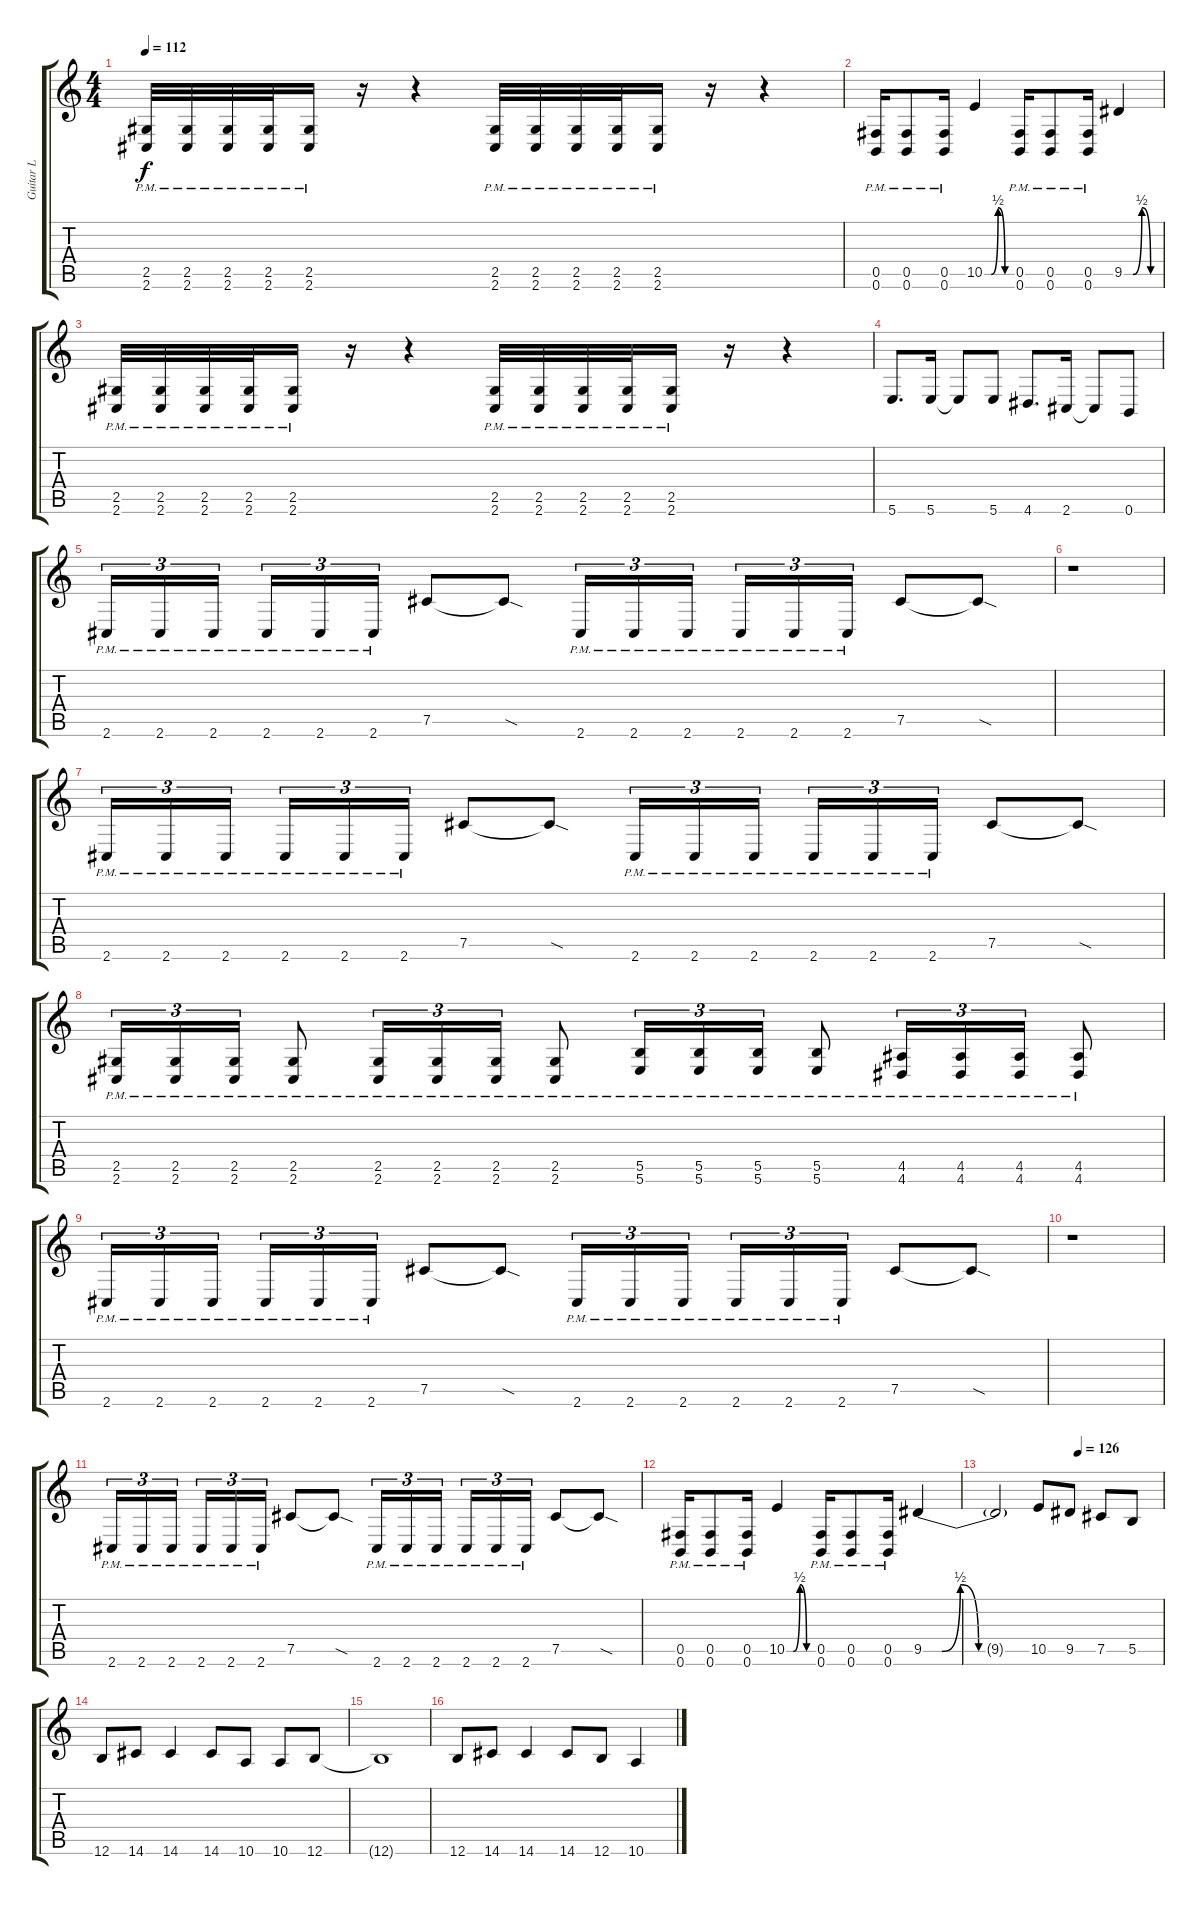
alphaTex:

\track ("Guitar L" "Guitar L") {instrument distortionguitar}
\staff {score tabs}
\tuning (Db4 Ab3 E3 B2 Gb2 B1) {hide}
\ts (4 4)
\tempo 112
\clef g2
\ks c
(2.5{pm} 2.6{pm}).32{dy f} (2.5{pm} 2.6{pm}).32 (2.5{pm} 2.6{pm}).32 (2.5{pm} 2.6{pm}).32 (2.5{pm} 2.6{pm}).16 r.16 r.4 (2.5{pm} 2.6{pm}).32 (2.5{pm} 2.6{pm}).32 (2.5{pm} 2.6{pm}).32 (2.5{pm} 2.6{pm}).32 (2.5{pm} 2.6{pm}).16 r.16 r.4 |
(0.5{pm} 0.6{pm}).16 (0.5{pm} 0.6{pm}).8 (0.5{pm} 0.6{pm}).16 10.5{be (custom 0 0 15 0 30 2 45 0 60 0)}.4 (0.5{pm} 0.6{pm}).16 (0.5{pm} 0.6{pm}).8 (0.5{pm} 0.6{pm}).16 9.5{be (custom 0 0 15 0 30 2 45 0 60 0)}.4 |
(2.5{pm} 2.6{pm}).32 (2.5{pm} 2.6{pm}).32 (2.5{pm} 2.6{pm}).32 (2.5{pm} 2.6{pm}).32 (2.5{pm} 2.6{pm}).16 r.16 r.4 (2.5{pm} 2.6{pm}).32 (2.5{pm} 2.6{pm}).32 (2.5{pm} 2.6{pm}).32 (2.5{pm} 2.6{pm}).32 (2.5{pm} 2.6{pm}).16 r.16 r.4 |
5.6.8{d} 5.6.16 5.6{t}.8 5.6.8 4.6.8{d} 2.6.16 2.6{t}.8 0.6.8 |
2.6{pm}.16{tu (3 2)} 2.6{pm}.16{tu (3 2)} 2.6{pm}.16{tu (3 2) beam splitsecondary} 2.6{pm}.16{tu (3 2)} 2.6{pm}.16{tu (3 2)} 2.6{pm}.16{tu (3 2)} 7.5.8 7.5{sod t}.8 2.6{pm}.16{tu (3 2)} 2.6{pm}.16{tu (3 2)} 2.6{pm}.16{tu (3 2) beam splitsecondary} 2.6{pm}.16{tu (3 2)} 2.6{pm}.16{tu (3 2)} 2.6{pm}.16{tu (3 2)} 7.5.8 7.5{sod t}.8 |
r.1 |
2.6{pm}.16{tu (3 2)} 2.6{pm}.16{tu (3 2)} 2.6{pm}.16{tu (3 2) beam splitsecondary} 2.6{pm}.16{tu (3 2)} 2.6{pm}.16{tu (3 2)} 2.6{pm}.16{tu (3 2)} 7.5.8 7.5{sod t}.8 2.6{pm}.16{tu (3 2)} 2.6{pm}.16{tu (3 2)} 2.6{pm}.16{tu (3 2) beam splitsecondary} 2.6{pm}.16{tu (3 2)} 2.6{pm}.16{tu (3 2)} 2.6{pm}.16{tu (3 2)} 7.5.8 7.5{sod t}.8 |
(2.5{pm} 2.6{pm}).16{tu (3 2)} (2.5{pm} 2.6{pm}).16{tu (3 2)} (2.5{pm} 2.6{pm}).16{tu (3 2)} (2.5{pm} 2.6{pm}).8 (2.5{pm} 2.6{pm}).16{tu (3 2)} (2.5{pm} 2.6{pm}).16{tu (3 2)} (2.5{pm} 2.6{pm}).16{tu (3 2)} (2.5{pm} 2.6{pm}).8 (5.5{pm} 5.6{pm}).16{tu (3 2)} (5.5{pm} 5.6{pm}).16{tu (3 2)} (5.5{pm} 5.6{pm}).16{tu (3 2)} (5.5{pm} 5.6{pm}).8 (4.5{pm} 4.6{pm}).16{tu (3 2)} (4.5{pm} 4.6{pm}).16{tu (3 2)} (4.5{pm} 4.6{pm}).16{tu (3 2)} (4.5{pm} 4.6{pm}).8 |
2.6{pm}.16{tu (3 2)} 2.6{pm}.16{tu (3 2)} 2.6{pm}.16{tu (3 2) beam splitsecondary} 2.6{pm}.16{tu (3 2)} 2.6{pm}.16{tu (3 2)} 2.6{pm}.16{tu (3 2)} 7.5.8 7.5{sod t}.8 2.6{pm}.16{tu (3 2)} 2.6{pm}.16{tu (3 2)} 2.6{pm}.16{tu (3 2) beam splitsecondary} 2.6{pm}.16{tu (3 2)} 2.6{pm}.16{tu (3 2)} 2.6{pm}.16{tu (3 2)} 7.5.8 7.5{sod t}.8 |
r.1 |
2.6{pm}.16{tu (3 2)} 2.6{pm}.16{tu (3 2)} 2.6{pm}.16{tu (3 2) beam splitsecondary} 2.6{pm}.16{tu (3 2)} 2.6{pm}.16{tu (3 2)} 2.6{pm}.16{tu (3 2)} 7.5.8 7.5{sod t}.8 2.6{pm}.16{tu (3 2)} 2.6{pm}.16{tu (3 2)} 2.6{pm}.16{tu (3 2) beam splitsecondary} 2.6{pm}.16{tu (3 2)} 2.6{pm}.16{tu (3 2)} 2.6{pm}.16{tu (3 2)} 7.5.8 7.5{sod t}.8 |
(0.5{pm} 0.6{pm}).16 (0.5{pm} 0.6{pm}).8 (0.5{pm} 0.6{pm}).16 10.5{be (custom 0 0 15 0 30 2 45 0 60 0)}.4 (0.5{pm} 0.6{pm}).16 (0.5{pm} 0.6{pm}).8 (0.5{pm} 0.6{pm}).16 9.5{be (custom 0 0 15 0 30 2 45 0 60 0)}.4 |
\tempo (126 0.5)
9.5{be (hold 0 0 60 0) t}.2 10.5.8 9.5.8 7.5.8 5.5.8 |
12.6.8 14.6.8 14.6.4 14.6.8 10.6.8 10.6.8 12.6.8 |
12.6{t}.1 |
12.6.8 14.6.8 14.6.4 14.6.8 12.6.8 10.6.4
